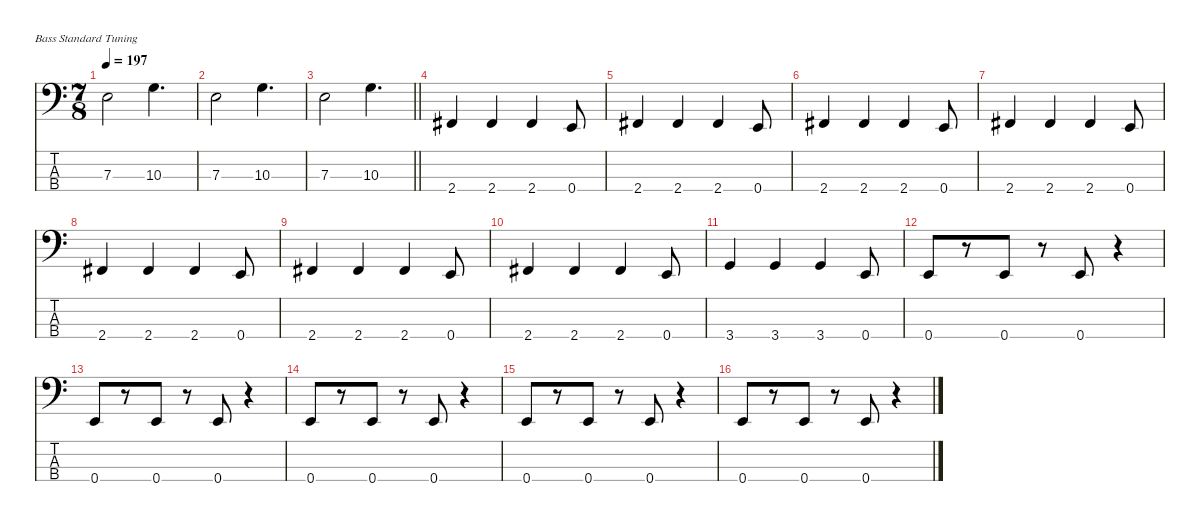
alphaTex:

\defaultSystemsLayout 4
\hideDynamics
\bracketExtendMode nobrackets
\singleTrackTrackNamePolicy hidden
\multiTrackTrackNamePolicy hidden
\firstSystemTrackNameMode fullname
\firstSystemTrackNameOrientation horizontal
\otherSystemsTrackNameOrientation horizontal
\track ("Bass" "el.bs.") {defaultSystemsLayout 4 instrument electricbassfinger}
\staff {score tabs}
\tuning (G2 D2 A1 E1)
\ts (7 8)
\tempo 197
\clef f4
\ks c
7.3.2{dy f beam Down} 10.3.4{d beam Down} |
7.3.2{beam Down} 10.3.4{d beam Down} |
\barLineRight lightlight
7.3.2{beam Down} 10.3.4{d beam Down} |
2.4{acc #}.4{instrument electricbassfinger beam Up} 2.4{acc #}.4{beam Up} 2.4{acc #}.4{beam Up} 0.4.8{beam Up} |
2.4{acc #}.4{beam Up} 2.4{acc #}.4{beam Up} 2.4{acc #}.4{beam Up} 0.4.8{beam Up} |
2.4{acc #}.4{beam Up} 2.4{acc #}.4{beam Up} 2.4{acc #}.4{beam Up} 0.4.8{beam Up} |
2.4{acc #}.4{beam Up} 2.4{acc #}.4{beam Up} 2.4{acc #}.4{beam Up} 0.4.8{beam Up} |
2.4{acc #}.4{beam Up} 2.4{acc #}.4{beam Up} 2.4{acc #}.4{beam Up} 0.4.8{beam Up} |
2.4{acc #}.4{beam Up} 2.4{acc #}.4{beam Up} 2.4{acc #}.4{beam Up} 0.4.8{beam Up} |
2.4{acc #}.4{beam Up} 2.4{acc #}.4{beam Up} 2.4{acc #}.4{beam Up} 0.4.8{beam Up} |
3.4.4{beam Up} 3.4.4{beam Up} 3.4.4{beam Up} 0.4.8{beam Up} |
0.4.8{beam Up} r.8{beam Up} 0.4.8{beam Up} r.8{beam Up} 0.4.8{beam Up} r.4{beam Up} |
0.4.8{beam Up} r.8{beam Up} 0.4.8{beam Up} r.8{beam Up} 0.4.8{beam Up} r.4{beam Up} |
0.4.8{beam Up} r.8{beam Up} 0.4.8{beam Up} r.8{beam Up} 0.4.8{beam Up} r.4{beam Up} |
0.4.8{beam Up} r.8{beam Up} 0.4.8{beam Up} r.8{beam Up} 0.4.8{beam Up} r.4{beam Up} |
0.4.8{beam Up} r.8{beam Up} 0.4.8{beam Up} r.8{beam Up} 0.4.8{beam Up} r.4{beam Up}
